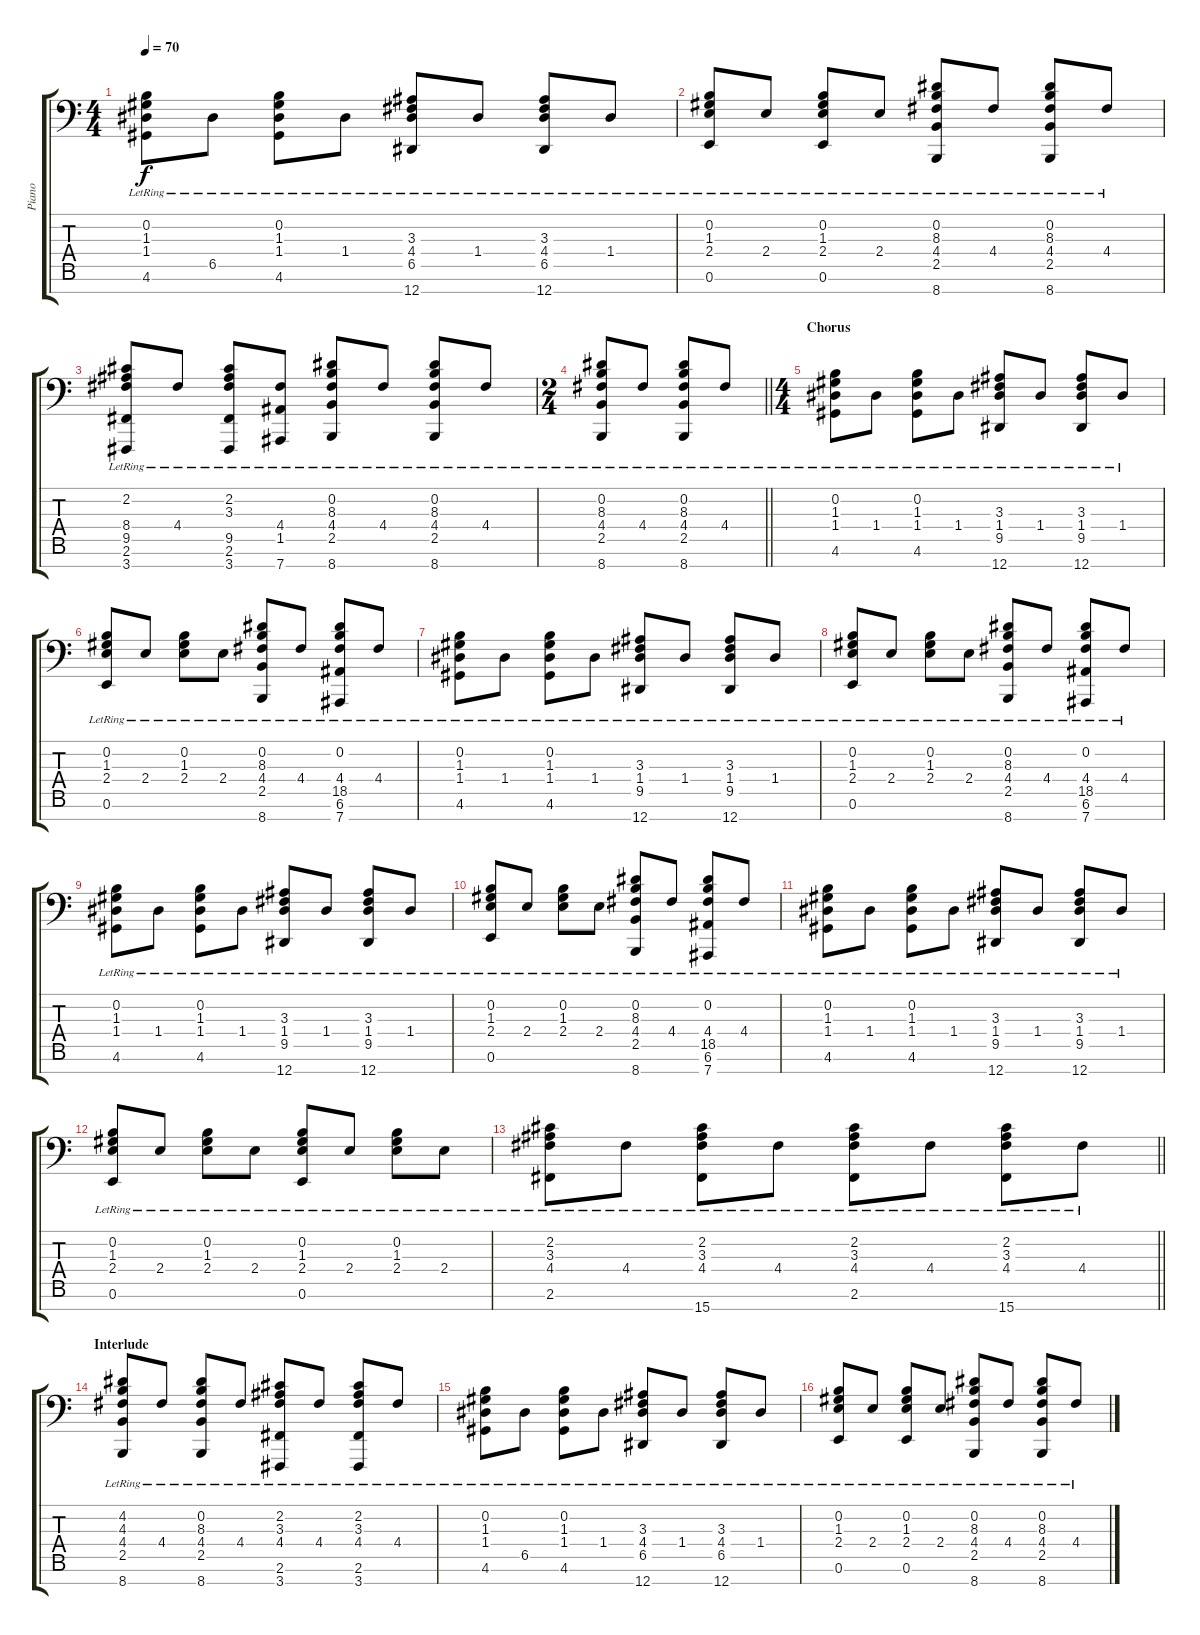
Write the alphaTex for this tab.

\track ("Piano" "Piano") {instrument acousticgrandpiano}
\staff {score tabs}
\tuning (E4 B3 G3 D3 A2 E2 Eb1) {hide}
\ts (4 4)
\tempo 70
\clef f4
\ks c
(0.2{lr} 1.3{lr} 1.4{lr} 4.6{lr}).8{dy f} 6.5{lr}.8 (0.2{lr} 1.3{lr} 1.4{lr} 4.6{lr}).8 1.4{lr}.8 (3.3{lr} 4.4{lr} 6.5{lr} 12.7{lr}).8 1.4{lr}.8 (3.3{lr} 4.4{lr} 6.5{lr} 12.7{lr}).8 1.4{lr}.8 |
(0.2{lr} 1.3{lr} 2.4 0.6{lr}).8 2.4{lr}.8 (0.2{lr} 1.3{lr} 2.4 0.6{lr}).8 2.4{lr}.8 (0.2{lr} 8.3{lr} 4.4 2.5{lr} 8.7{lr}).8 4.4{lr}.8 (0.2{lr} 8.3{lr} 4.4 2.5{lr} 8.7{lr}).8 4.4{lr}.8 |
(2.2{lr} 8.4{lr} 9.5 2.6{lr} 3.7{lr}).8 4.4{lr}.8 (2.2{lr} 3.3{lr} 9.5 2.6{lr} 3.7{lr}).8 (4.4{lr} 1.5{lr} 7.7{lr}).8 (0.2{lr} 8.3{lr} 4.4 2.5{lr} 8.7{lr}).8 4.4{lr}.8 (0.2{lr} 8.3{lr} 4.4 2.5{lr} 8.7{lr}).8 4.4{lr}.8 |
\ts (2 4)
\barLineRight lightlight
(0.2{lr} 8.3{lr} 4.4 2.5{lr} 8.7{lr}).8 4.4{lr}.8 (0.2{lr} 8.3{lr} 4.4 2.5{lr} 8.7{lr}).8 4.4{lr}.8 |
\ts (4 4)
\section ("" "Chorus")
(0.2{lr} 1.3{lr} 1.4{lr} 4.6{lr}).8 1.4{lr}.8 (0.2{lr} 1.3{lr} 1.4{lr} 4.6{lr}).8 1.4{lr}.8 (3.3{lr} 1.4{lr} 9.5{lr} 12.7{lr}).8 1.4{lr}.8 (3.3{lr} 1.4{lr} 9.5{lr} 12.7{lr}).8 1.4{lr}.8 |
(0.2{lr} 1.3{lr} 2.4{lr} 0.6{lr}).8 2.4{lr}.8 (0.2{lr} 1.3{lr} 2.4{lr}).8 2.4{lr}.8 (0.2{lr} 8.3{lr} 4.4{lr} 2.5{lr} 8.7{lr}).8 4.4{lr}.8 (0.2{lr} 4.4{lr} 18.5{lr} 6.6{lr} 7.7{lr}).8 4.4{lr}.8 |
(0.2{lr} 1.3{lr} 1.4{lr} 4.6{lr}).8 1.4{lr}.8 (0.2{lr} 1.3{lr} 1.4{lr} 4.6{lr}).8 1.4{lr}.8 (3.3{lr} 1.4{lr} 9.5{lr} 12.7{lr}).8 1.4{lr}.8 (3.3{lr} 1.4{lr} 9.5{lr} 12.7{lr}).8 1.4{lr}.8 |
(0.2{lr} 1.3{lr} 2.4{lr} 0.6{lr}).8 2.4{lr}.8 (0.2{lr} 1.3{lr} 2.4{lr}).8 2.4{lr}.8 (0.2{lr} 8.3{lr} 4.4{lr} 2.5{lr} 8.7{lr}).8 4.4{lr}.8 (0.2{lr} 4.4{lr} 18.5{lr} 6.6{lr} 7.7{lr}).8 4.4{lr}.8 |
(0.2{lr} 1.3{lr} 1.4{lr} 4.6{lr}).8 1.4{lr}.8 (0.2{lr} 1.3{lr} 1.4{lr} 4.6{lr}).8 1.4{lr}.8 (3.3{lr} 1.4{lr} 9.5{lr} 12.7{lr}).8 1.4{lr}.8 (3.3{lr} 1.4{lr} 9.5{lr} 12.7{lr}).8 1.4{lr}.8 |
(0.2{lr} 1.3{lr} 2.4{lr} 0.6{lr}).8 2.4{lr}.8 (0.2{lr} 1.3{lr} 2.4{lr}).8 2.4{lr}.8 (0.2{lr} 8.3{lr} 4.4{lr} 2.5{lr} 8.7{lr}).8 4.4{lr}.8 (0.2{lr} 4.4{lr} 18.5{lr} 6.6{lr} 7.7{lr}).8 4.4{lr}.8 |
(0.2{lr} 1.3{lr} 1.4{lr} 4.6{lr}).8 1.4{lr}.8 (0.2{lr} 1.3{lr} 1.4{lr} 4.6{lr}).8 1.4{lr}.8 (3.3{lr} 1.4{lr} 9.5{lr} 12.7{lr}).8 1.4{lr}.8 (3.3{lr} 1.4{lr} 9.5{lr} 12.7{lr}).8 1.4{lr}.8 |
(0.2{lr} 1.3{lr} 2.4{lr} 0.6{lr}).8 2.4{lr}.8 (0.2{lr} 1.3{lr} 2.4{lr}).8 2.4{lr}.8 (0.2{lr} 1.3{lr} 2.4{lr} 0.6{lr}).8 2.4{lr}.8 (0.2{lr} 1.3{lr} 2.4{lr}).8 2.4{lr}.8 |
\barLineRight lightlight
(2.2{lr} 3.3{lr} 4.4{lr} 2.6{lr}).8 4.4{lr}.8 (2.2{lr} 3.3{lr} 4.4{lr} 15.7{lr}).8 4.4{lr}.8 (2.2{lr} 3.3{lr} 4.4{lr} 2.6{lr}).8 4.4{lr}.8 (2.2{lr} 3.3{lr} 4.4{lr} 15.7{lr}).8 4.4{lr}.8 |
\section ("" "Interlude")
(4.2{lr} 4.3{lr} 4.4 2.5{lr} 8.7{lr}).8 4.4{lr}.8 (0.2{lr} 8.3{lr} 4.4 2.5{lr} 8.7{lr}).8 4.4{lr}.8 (2.2{lr} 3.3{lr} 4.4{lr} 2.6{lr} 3.7{lr}).8 4.4{lr}.8 (2.2{lr} 3.3{lr} 4.4{lr} 2.6{lr} 3.7{lr}).8 4.4{lr}.8 |
(0.2{lr} 1.3{lr} 1.4{lr} 4.6{lr}).8 6.5{lr}.8 (0.2{lr} 1.3{lr} 1.4{lr} 4.6{lr}).8 1.4{lr}.8 (3.3{lr} 4.4{lr} 6.5{lr} 12.7{lr}).8 1.4{lr}.8 (3.3{lr} 4.4{lr} 6.5{lr} 12.7{lr}).8 1.4{lr}.8 |
(0.2{lr} 1.3{lr} 2.4 0.6{lr}).8 2.4{lr}.8 (0.2{lr} 1.3{lr} 2.4 0.6{lr}).8 2.4{lr}.8 (0.2{lr} 8.3{lr} 4.4 2.5{lr} 8.7{lr}).8 4.4{lr}.8 (0.2{lr} 8.3{lr} 4.4 2.5{lr} 8.7{lr}).8 4.4{lr}.8
